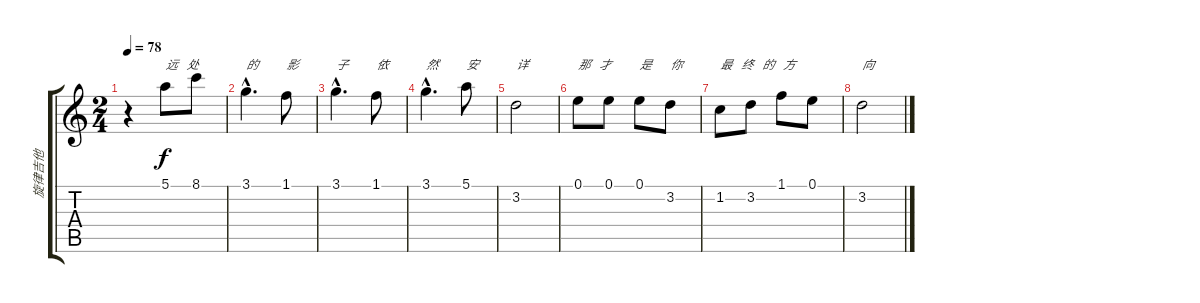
\track ("旋律吉他" "旋律吉他") {instrument acousticguitarsteel}
\staff {score tabs}
\tuning (E4 B3 G3 D3 A2 E2) {hide}
\ts (2 4)
\tempo 78
\clef g2
\ks c
r.4{dy f} 5.1.8{txt "远   处"} 8.1.8 |
3.1{hac}.4{d txt "的"} 1.1.8{txt "影"} |
3.1{hac}.4{d txt "子"} 1.1.8{txt "依"} |
3.1{hac}.4{d txt "然"} 5.1.8{txt "安"} |
3.2.2{txt "详"} |
0.1.8{txt "那   才"} 0.1.8 0.1.8{txt "是"} 3.2.8{txt "你"} |
1.2.8{txt "最   终   的   方"} 3.2.8 1.1.8 0.1.8 |
3.2.2{txt "向"}
